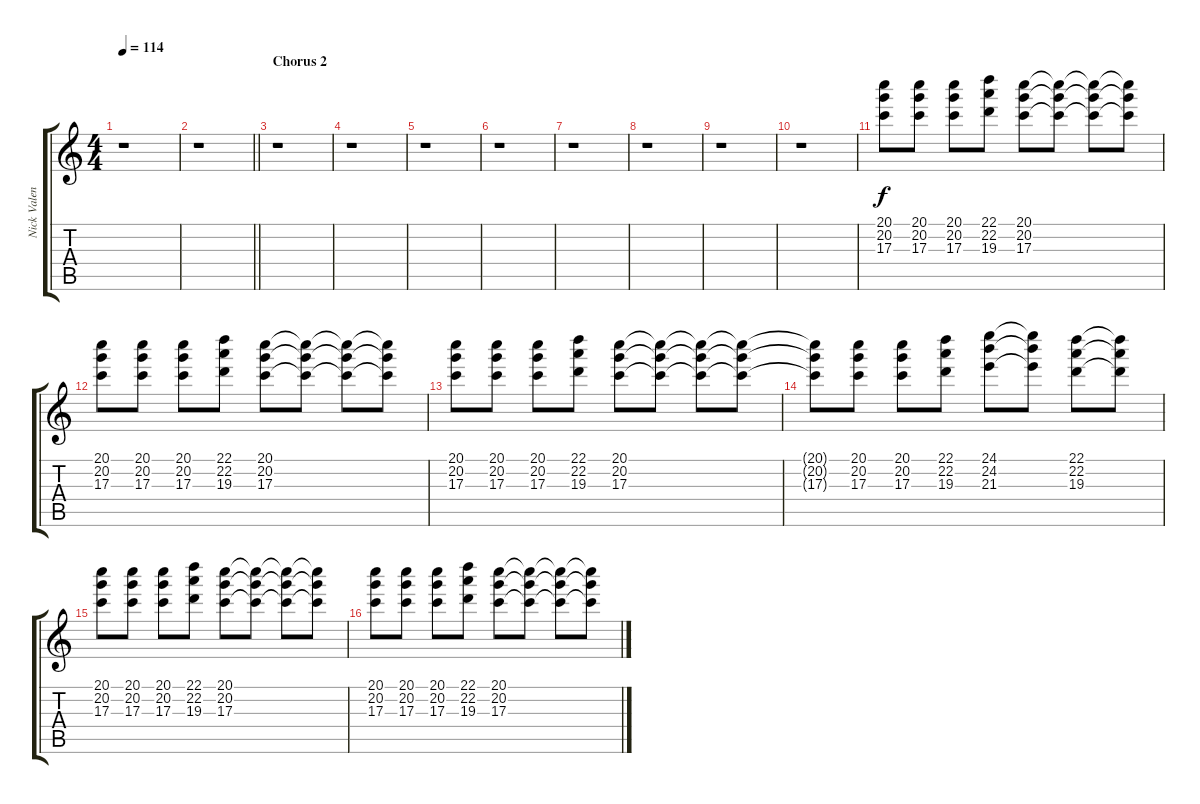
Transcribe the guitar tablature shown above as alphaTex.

\track ("Nick Valensi" "Nick Valen") {instrument distortionguitar}
\staff {score tabs}
\tuning (E4 B3 G3 D3 A2 E2) {hide}
\ts (4 4)
\tempo 114
\clef g2
\ks c
r.1{dy f} |
\barLineRight lightlight
r.1 |
\section ("" "Chorus 2")
r.1 |
r.1 |
r.1 |
r.1 |
r.1 |
r.1 |
r.1 |
r.1 |
(20.1 20.2 17.3).8 (20.1 20.2 17.3).8 (20.1 20.2 17.3).8 (22.1 22.2 19.3).8 (20.1 20.2 17.3).8 (20.1{t} 20.2{t} 17.3{t}).8 (20.1{t} 20.2{t} 17.3{t}).8 (20.1{t} 20.2{t} 17.3{t}).8 |
(20.1 20.2 17.3).8 (20.1 20.2 17.3).8 (20.1 20.2 17.3).8 (22.1 22.2 19.3).8 (20.1 20.2 17.3).8 (20.1{t} 20.2{t} 17.3{t}).8 (20.1{t} 20.2{t} 17.3{t}).8 (20.1{t} 20.2{t} 17.3{t}).8 |
(20.1 20.2 17.3).8 (20.1 20.2 17.3).8 (20.1 20.2 17.3).8 (22.1 22.2 19.3).8 (20.1 20.2 17.3).8 (20.1{t} 20.2{t} 17.3{t}).8 (20.1{t} 20.2{t} 17.3{t}).8 (20.1{t} 20.2{t} 17.3{t}).8 |
(20.1{t} 20.2{t} 17.3{t}).8 (20.1 20.2 17.3).8 (20.1 20.2 17.3).8 (22.1 22.2 19.3).8 (24.1 24.2 21.3).8 (24.1{t} 24.2{t} 21.3{t}).8 (22.1 22.2 19.3).8 (22.1{t} 22.2{t} 19.3{t}).8 |
(20.1 20.2 17.3).8 (20.1 20.2 17.3).8 (20.1 20.2 17.3).8 (22.1 22.2 19.3).8 (20.1 20.2 17.3).8 (20.1{t} 20.2{t} 17.3{t}).8 (20.1{t} 20.2{t} 17.3{t}).8 (20.1{t} 20.2{t} 17.3{t}).8 |
(20.1 20.2 17.3).8 (20.1 20.2 17.3).8 (20.1 20.2 17.3).8 (22.1 22.2 19.3).8 (20.1 20.2 17.3).8 (20.1{t} 20.2{t} 17.3{t}).8 (20.1{t} 20.2{t} 17.3{t}).8 (20.1{t} 20.2{t} 17.3{t}).8
